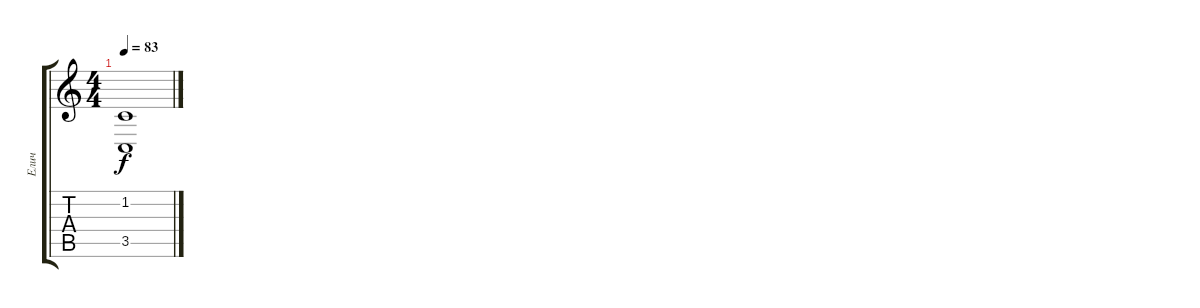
\track ("Елич" "Елич") {instrument stringensemble1}
\staff {score tabs}
\tuning (E4 B3 G3 D3 A2 E2) {hide}
\ts (4 4)
\tempo 83
\clef g2
\ks c
(1.2 3.5).1{dy f}
